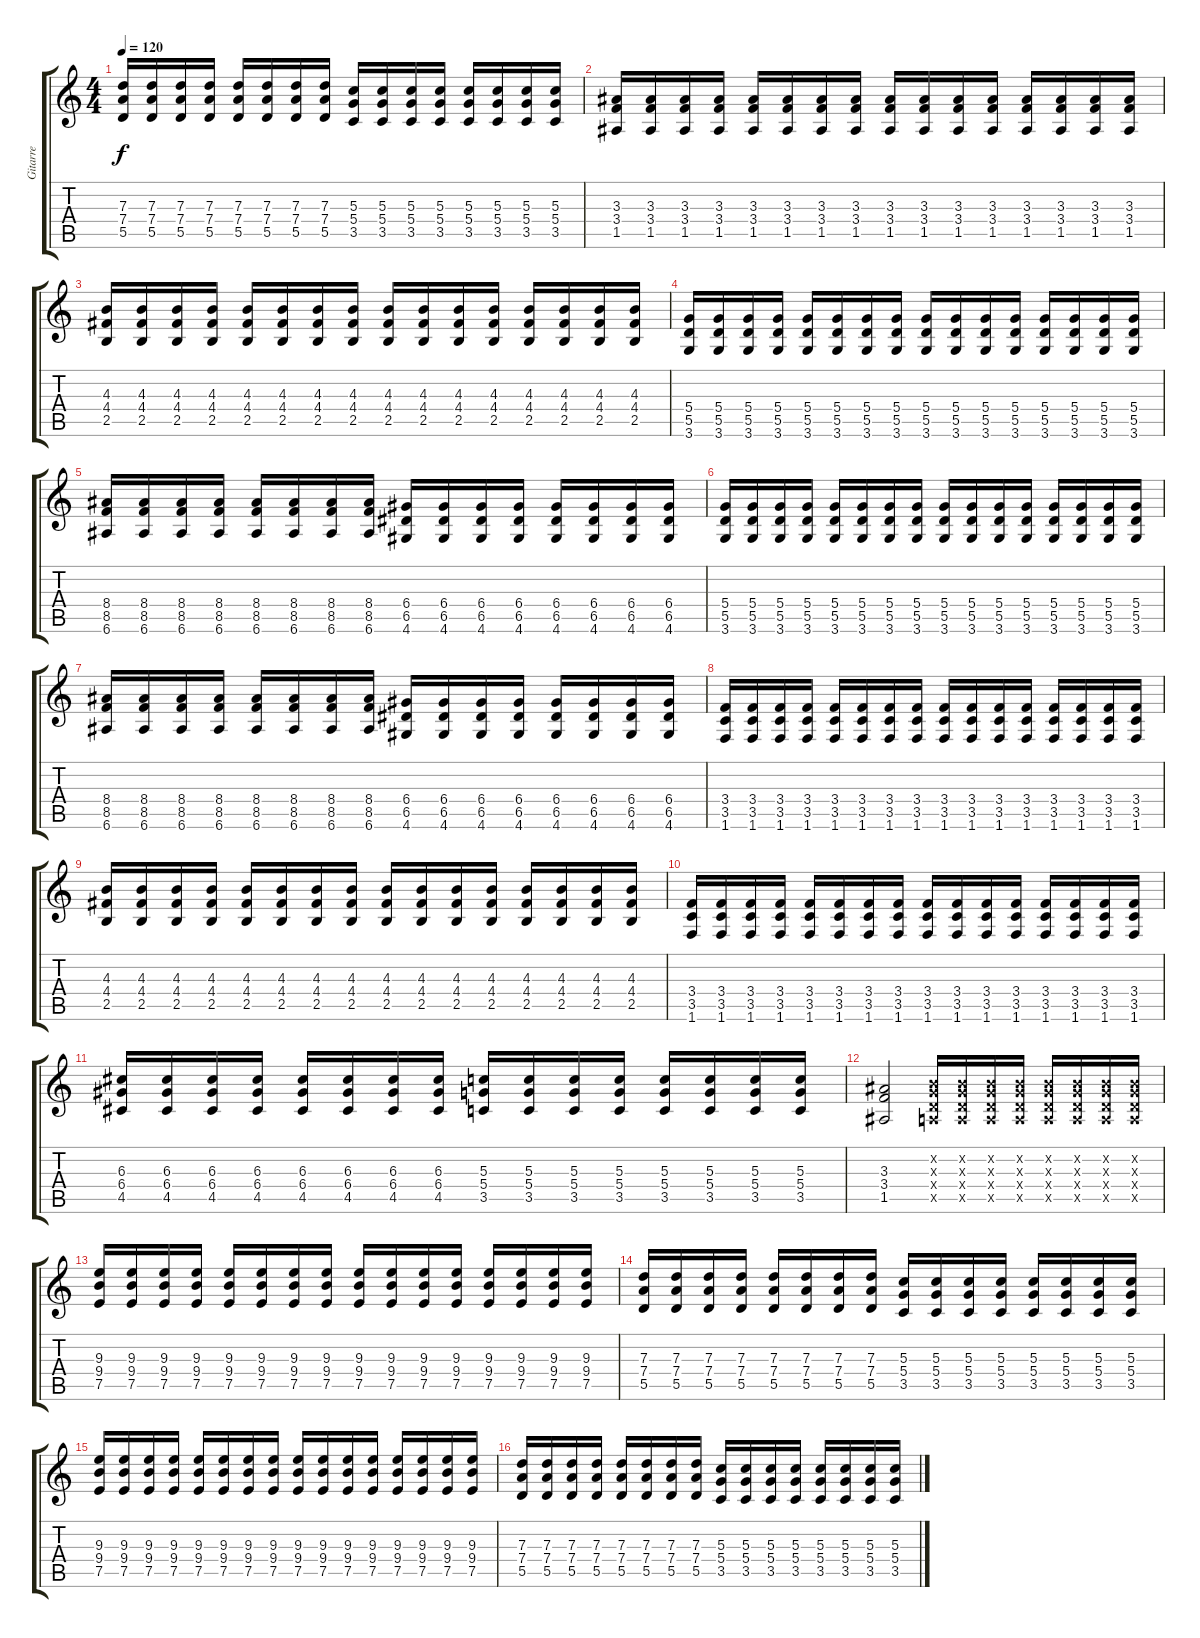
\track ("Gitarre" "Gitarre") {instrument overdrivenguitar}
\staff {score tabs}
\tuning (E4 B3 G3 D3 A2 E2) {hide}
\ts (4 4)
\tempo 120
\clef g2
\ks c
(7.3 7.4 5.5).16{dy f} (7.3 7.4 5.5).16 (7.3 7.4 5.5).16 (7.3 7.4 5.5).16 (7.3 7.4 5.5).16 (7.3 7.4 5.5).16 (7.3 7.4 5.5).16 (7.3 7.4 5.5).16 (5.3 5.4 3.5).16 (5.3 5.4 3.5).16 (5.3 5.4 3.5).16 (5.3 5.4 3.5).16 (5.3 5.4 3.5).16 (5.3 5.4 3.5).16 (5.3 5.4 3.5).16 (5.3 5.4 3.5).16 |
(3.3 3.4 1.5).16 (3.3 3.4 1.5).16 (3.3 3.4 1.5).16 (3.3 3.4 1.5).16 (3.3 3.4 1.5).16 (3.3 3.4 1.5).16 (3.3 3.4 1.5).16 (3.3 3.4 1.5).16 (3.3 3.4 1.5).16 (3.3 3.4 1.5).16 (3.3 3.4 1.5).16 (3.3 3.4 1.5).16 (3.3 3.4 1.5).16 (3.3 3.4 1.5).16 (3.3 3.4 1.5).16 (3.3 3.4 1.5).16 |
(4.3 4.4 2.5).16 (4.3 4.4 2.5).16 (4.3 4.4 2.5).16 (4.3 4.4 2.5).16 (4.3 4.4 2.5).16 (4.3 4.4 2.5).16 (4.3 4.4 2.5).16 (4.3 4.4 2.5).16 (4.3 4.4 2.5).16 (4.3 4.4 2.5).16 (4.3 4.4 2.5).16 (4.3 4.4 2.5).16 (4.3 4.4 2.5).16 (4.3 4.4 2.5).16 (4.3 4.4 2.5).16 (4.3 4.4 2.5).16 |
(5.4 5.5 3.6).16 (5.4 5.5 3.6).16 (5.4 5.5 3.6).16 (5.4 5.5 3.6).16 (5.4 5.5 3.6).16 (5.4 5.5 3.6).16 (5.4 5.5 3.6).16 (5.4 5.5 3.6).16 (5.4 5.5 3.6).16 (5.4 5.5 3.6).16 (5.4 5.5 3.6).16 (5.4 5.5 3.6).16 (5.4 5.5 3.6).16 (5.4 5.5 3.6).16 (5.4 5.5 3.6).16 (5.4 5.5 3.6).16 |
(8.4 8.5 6.6).16 (8.4 8.5 6.6).16 (8.4 8.5 6.6).16 (8.4 8.5 6.6).16 (8.4 8.5 6.6).16 (8.4 8.5 6.6).16 (8.4 8.5 6.6).16 (8.4 8.5 6.6).16 (6.4 6.5 4.6).16 (6.4 6.5 4.6).16 (6.4 6.5 4.6).16 (6.4 6.5 4.6).16 (6.4 6.5 4.6).16 (6.4 6.5 4.6).16 (6.4 6.5 4.6).16 (6.4 6.5 4.6).16 |
(5.4 5.5 3.6).16 (5.4 5.5 3.6).16 (5.4 5.5 3.6).16 (5.4 5.5 3.6).16 (5.4 5.5 3.6).16 (5.4 5.5 3.6).16 (5.4 5.5 3.6).16 (5.4 5.5 3.6).16 (5.4 5.5 3.6).16 (5.4 5.5 3.6).16 (5.4 5.5 3.6).16 (5.4 5.5 3.6).16 (5.4 5.5 3.6).16 (5.4 5.5 3.6).16 (5.4 5.5 3.6).16 (5.4 5.5 3.6).16 |
(8.4 8.5 6.6).16 (8.4 8.5 6.6).16 (8.4 8.5 6.6).16 (8.4 8.5 6.6).16 (8.4 8.5 6.6).16 (8.4 8.5 6.6).16 (8.4 8.5 6.6).16 (8.4 8.5 6.6).16 (6.4 6.5 4.6).16 (6.4 6.5 4.6).16 (6.4 6.5 4.6).16 (6.4 6.5 4.6).16 (6.4 6.5 4.6).16 (6.4 6.5 4.6).16 (6.4 6.5 4.6).16 (6.4 6.5 4.6).16 |
(3.4 3.5 1.6).16 (3.4 3.5 1.6).16 (3.4 3.5 1.6).16 (3.4 3.5 1.6).16 (3.4 3.5 1.6).16 (3.4 3.5 1.6).16 (3.4 3.5 1.6).16 (3.4 3.5 1.6).16 (3.4 3.5 1.6).16 (3.4 3.5 1.6).16 (3.4 3.5 1.6).16 (3.4 3.5 1.6).16 (3.4 3.5 1.6).16 (3.4 3.5 1.6).16 (3.4 3.5 1.6).16 (3.4 3.5 1.6).16 |
(4.3 4.4 2.5).16 (4.3 4.4 2.5).16 (4.3 4.4 2.5).16 (4.3 4.4 2.5).16 (4.3 4.4 2.5).16 (4.3 4.4 2.5).16 (4.3 4.4 2.5).16 (4.3 4.4 2.5).16 (4.3 4.4 2.5).16 (4.3 4.4 2.5).16 (4.3 4.4 2.5).16 (4.3 4.4 2.5).16 (4.3 4.4 2.5).16 (4.3 4.4 2.5).16 (4.3 4.4 2.5).16 (4.3 4.4 2.5).16 |
(3.4 3.5 1.6).16 (3.4 3.5 1.6).16 (3.4 3.5 1.6).16 (3.4 3.5 1.6).16 (3.4 3.5 1.6).16 (3.4 3.5 1.6).16 (3.4 3.5 1.6).16 (3.4 3.5 1.6).16 (3.4 3.5 1.6).16 (3.4 3.5 1.6).16 (3.4 3.5 1.6).16 (3.4 3.5 1.6).16 (3.4 3.5 1.6).16 (3.4 3.5 1.6).16 (3.4 3.5 1.6).16 (3.4 3.5 1.6).16 |
(6.3 6.4 4.5).16 (6.3 6.4 4.5).16 (6.3 6.4 4.5).16 (6.3 6.4 4.5).16 (6.3 6.4 4.5).16 (6.3 6.4 4.5).16 (6.3 6.4 4.5).16 (6.3 6.4 4.5).16 (5.3 5.4 3.5).16 (5.3 5.4 3.5).16 (5.3 5.4 3.5).16 (5.3 5.4 3.5).16 (5.3 5.4 3.5).16 (5.3 5.4 3.5).16 (5.3 5.4 3.5).16 (5.3 5.4 3.5).16 |
(3.3 3.4 1.5).2 (0.2{x} 0.3{x} 0.4{x} 0.5{x}).16 (0.2{x} 0.3{x} 0.4{x} 0.5{x}).16 (0.2{x} 0.3{x} 0.4{x} 0.5{x}).16 (0.2{x} 0.3{x} 0.4{x} 0.5{x}).16 (0.2{x} 0.3{x} 0.4{x} 0.5{x}).16 (0.2{x} 0.3{x} 0.4{x} 0.5{x}).16 (0.2{x} 0.3{x} 0.4{x} 0.5{x}).16 (0.2{x} 0.3{x} 0.4{x} 0.5{x}).16 |
(9.3 9.4 7.5).16 (9.3 9.4 7.5).16 (9.3 9.4 7.5).16 (9.3 9.4 7.5).16 (9.3 9.4 7.5).16 (9.3 9.4 7.5).16 (9.3 9.4 7.5).16 (9.3 9.4 7.5).16 (9.3 9.4 7.5).16 (9.3 9.4 7.5).16 (9.3 9.4 7.5).16 (9.3 9.4 7.5).16 (9.3 9.4 7.5).16 (9.3 9.4 7.5).16 (9.3 9.4 7.5).16 (9.3 9.4 7.5).16 |
(7.3 7.4 5.5).16 (7.3 7.4 5.5).16 (7.3 7.4 5.5).16 (7.3 7.4 5.5).16 (7.3 7.4 5.5).16 (7.3 7.4 5.5).16 (7.3 7.4 5.5).16 (7.3 7.4 5.5).16 (5.3 5.4 3.5).16 (5.3 5.4 3.5).16 (5.3 5.4 3.5).16 (5.3 5.4 3.5).16 (5.3 5.4 3.5).16 (5.3 5.4 3.5).16 (5.3 5.4 3.5).16 (5.3 5.4 3.5).16 |
(9.3 9.4 7.5).16 (9.3 9.4 7.5).16 (9.3 9.4 7.5).16 (9.3 9.4 7.5).16 (9.3 9.4 7.5).16 (9.3 9.4 7.5).16 (9.3 9.4 7.5).16 (9.3 9.4 7.5).16 (9.3 9.4 7.5).16 (9.3 9.4 7.5).16 (9.3 9.4 7.5).16 (9.3 9.4 7.5).16 (9.3 9.4 7.5).16 (9.3 9.4 7.5).16 (9.3 9.4 7.5).16 (9.3 9.4 7.5).16 |
(7.3 7.4 5.5).16 (7.3 7.4 5.5).16 (7.3 7.4 5.5).16 (7.3 7.4 5.5).16 (7.3 7.4 5.5).16 (7.3 7.4 5.5).16 (7.3 7.4 5.5).16 (7.3 7.4 5.5).16 (5.3 5.4 3.5).16 (5.3 5.4 3.5).16 (5.3 5.4 3.5).16 (5.3 5.4 3.5).16 (5.3 5.4 3.5).16 (5.3 5.4 3.5).16 (5.3 5.4 3.5).16 (5.3 5.4 3.5).16
